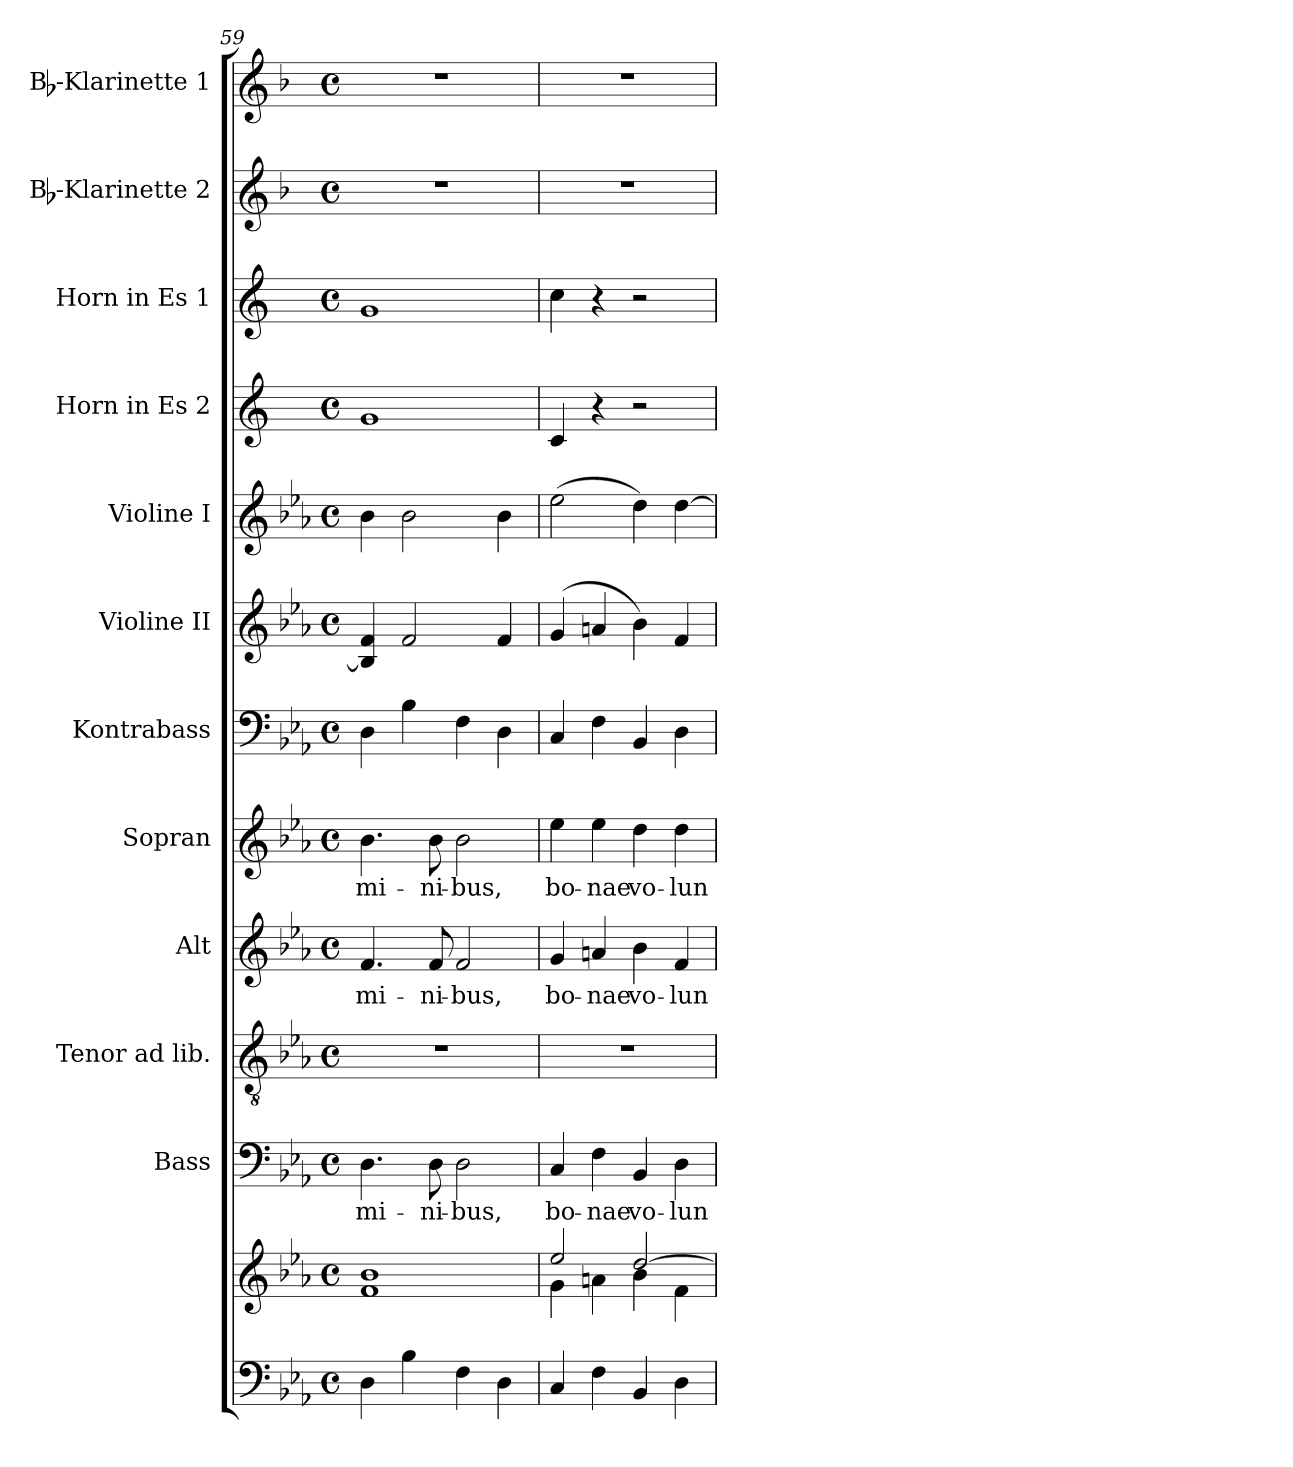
**kern	**kern	**kern	**text	**kern	**kern	**text	**kern	**text	**kern	**kern	**kern	**kern	**kern	**kern	**kern
*part12	*part12	*part11	*part11	*part10	*part9	*part9	*part8	*part8	*part7	*part6	*part5	*part4	*part3	*part2	*part1
*staff13	*staff12	*staff11	*staff11	*staff10	*staff9	*staff9	*staff8	*staff8	*staff7	*staff6	*staff5	*staff4	*staff3	*staff2	*staff1
*	*	*I"Bass	*	*I"Tenor ad lib.	*I"Alt	*	*I"Sopran	*	*I"Kontrabass	*I"Violine II	*I"Violine I	*I"Horn in Es 2	*I"Horn in Es 1	*I"Bb-Klarinette 2	*I"Bb-Klarinette 1
*	*	*I'B.	*	*I'T.	*I'A.	*	*I'S.	*	*I'Kb.	*I'Vl. II	*I'Vl. I	*	*	*I'Bb Kl. 2	*I'Bb Kl. 1
*clefF4	*clefG2	*clefF4	*	*clefGv2	*clefG2	*	*clefG2	*	*clefF4	*clefG2	*clefG2	*clefG2	*clefG2	*clefG2	*clefG2
*	*	*	*	*	*	*	*	*	*ITrd7c12	*	*	*ITrd5c9	*ITrd5c9	*ITrd1c2	*ITrd1c2
*k[b-e-a-]	*k[b-e-a-]	*k[b-e-a-]	*	*k[b-e-a-]	*k[b-e-a-]	*	*k[b-e-a-]	*	*k[b-e-a-]	*k[b-e-a-]	*k[b-e-a-]	*k[b-e-a-]	*k[b-e-a-]	*k[b-e-a-]	*k[b-e-a-]
*E-:	*E-:	*E-:	*	*E-:	*E-:	*	*E-:	*	*E-:	*E-:	*E-:	*E-:	*E-:	*E-:	*E-:
*M4/4	*M4/4	*M4/4	*	*M4/4	*M4/4	*	*M4/4	*	*M4/4	*M4/4	*M4/4	*M4/4	*M4/4	*M4/4	*M4/4
*met(c)	*met(c)	*met(c)	*	*met(c)	*met(c)	*	*met(c)	*	*met(c)	*met(c)	*met(c)	*met(c)	*met(c)	*met(c)	*met(c)
=59	=59	=59	=59	=59	=59	=59	=59	=59	=59	=59	=59	=59	=59	=59	=59
!	!	!	!LO:LY:b	!	!	!LO:LY:b	!	!LO:LY:b	!	!	!	!	!	!	!
4D\	1f 1b-	4.D\	-mi-	1r	4.f/	-mi-	4.b-\	-mi-	4DD\	4B-/] 4f/	4b-\	1B-	1B-	1r	1r
4B-\	.	.	.	.	.	.	.	.	4BB-\	2f/	2b-\	.	.	.	.
!	!	!	!LO:LY:b	!	!	!LO:LY:b	!	!LO:LY:b	!	!	!	!	!	!	!
.	.	8D\	-ni-	.	8f/	-ni-	8b-\	-ni-	.	.	.	.	.	.	.
!	!	!	!LO:LY:b	!	!	!LO:LY:b	!	!LO:LY:b	!	!	!	!	!	!	!
4F\	.	2D\	-bus,	.	2f/	-bus,	2b-\	-bus,	4FF\	.	.	.	.	.	.
4D\	.	.	.	.	.	.	.	.	4DD\	4f/	4b-\	.	.	.	.
!!LO:PB:g=z
=60	=60	=60	=60	=60	=60	=60	=60	=60	=60	=60	=60	=60	=60	=60	=60
*	*^	*	*	*	*	*	*	*	*	*	*	*	*	*	*
!	!	!	!	!LO:LY:b	!	!	!LO:LY:b	!	!LO:LY:b	!	!	!	!	!	!	!
4C/	2ee-/	4g\	4C/	bo-	1r	4g/	bo-	4ee-\	bo-	4CC/	(4g/	(>2ee-\	4E-/	4e-\	1r	1r
!	!	!	!	!LO:LY:b	!	!	!LO:LY:b	!	!LO:LY:b	!	!	!	!	!	!	!
4F\	.	4an\	4F\	-nae	.	4an/	-nae	4ee-\	-nae	4FF\	4an/	.	4r	4r	.	.
!	!	!	!	!LO:LY:b	!	!	!LO:LY:b	!	!LO:LY:b	!	!	!	!	!	!	!
4BB-/	[>2dd/	4b-\	4BB-/	vo-	.	4b-\	vo-	4dd\	vo-	4BBB-/	4b-\)	4dd\)	2r	2r	.	.
!	!	!	!	!LO:LY:b	!	!	!LO:LY:b	!	!LO:LY:b	!	!	!	!	!	!	!
4D\	.	4f\	4D\	-lun-	.	4f/	-lun-	4dd\	-lun-	4DD\	4f/	[4dd\	.	.	.	.
*	*v	*v	*	*	*	*	*	*	*	*	*	*	*	*	*	*
=	=	=	=	=	=	=	=	=	=	=	=	=	=	=	=
*-	*-	*-	*-	*-	*-	*-	*-	*-	*-	*-	*-	*-	*-	*-	*-
